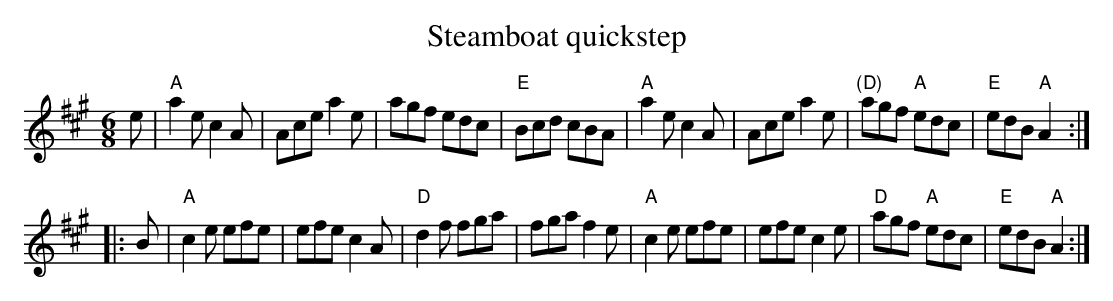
X:1
T:Steamboat quickstep
M:6/8
L:1/8
K:A
e|\
"A"a2e c2A|Ace a2e|agf edc|"E"Bcd cBA|\
"A"a2e c2A|Ace a2e|\
"(D)"agf "A"edc|"E"edB "A"A2:|
|:B|\
"A"c2e efe|efe c2A|"D"d2f fga|\
fga f2e|\
"A"c2e efe|efe c2e|"D"agf "A"edc|"E"edB "A"A2:|
